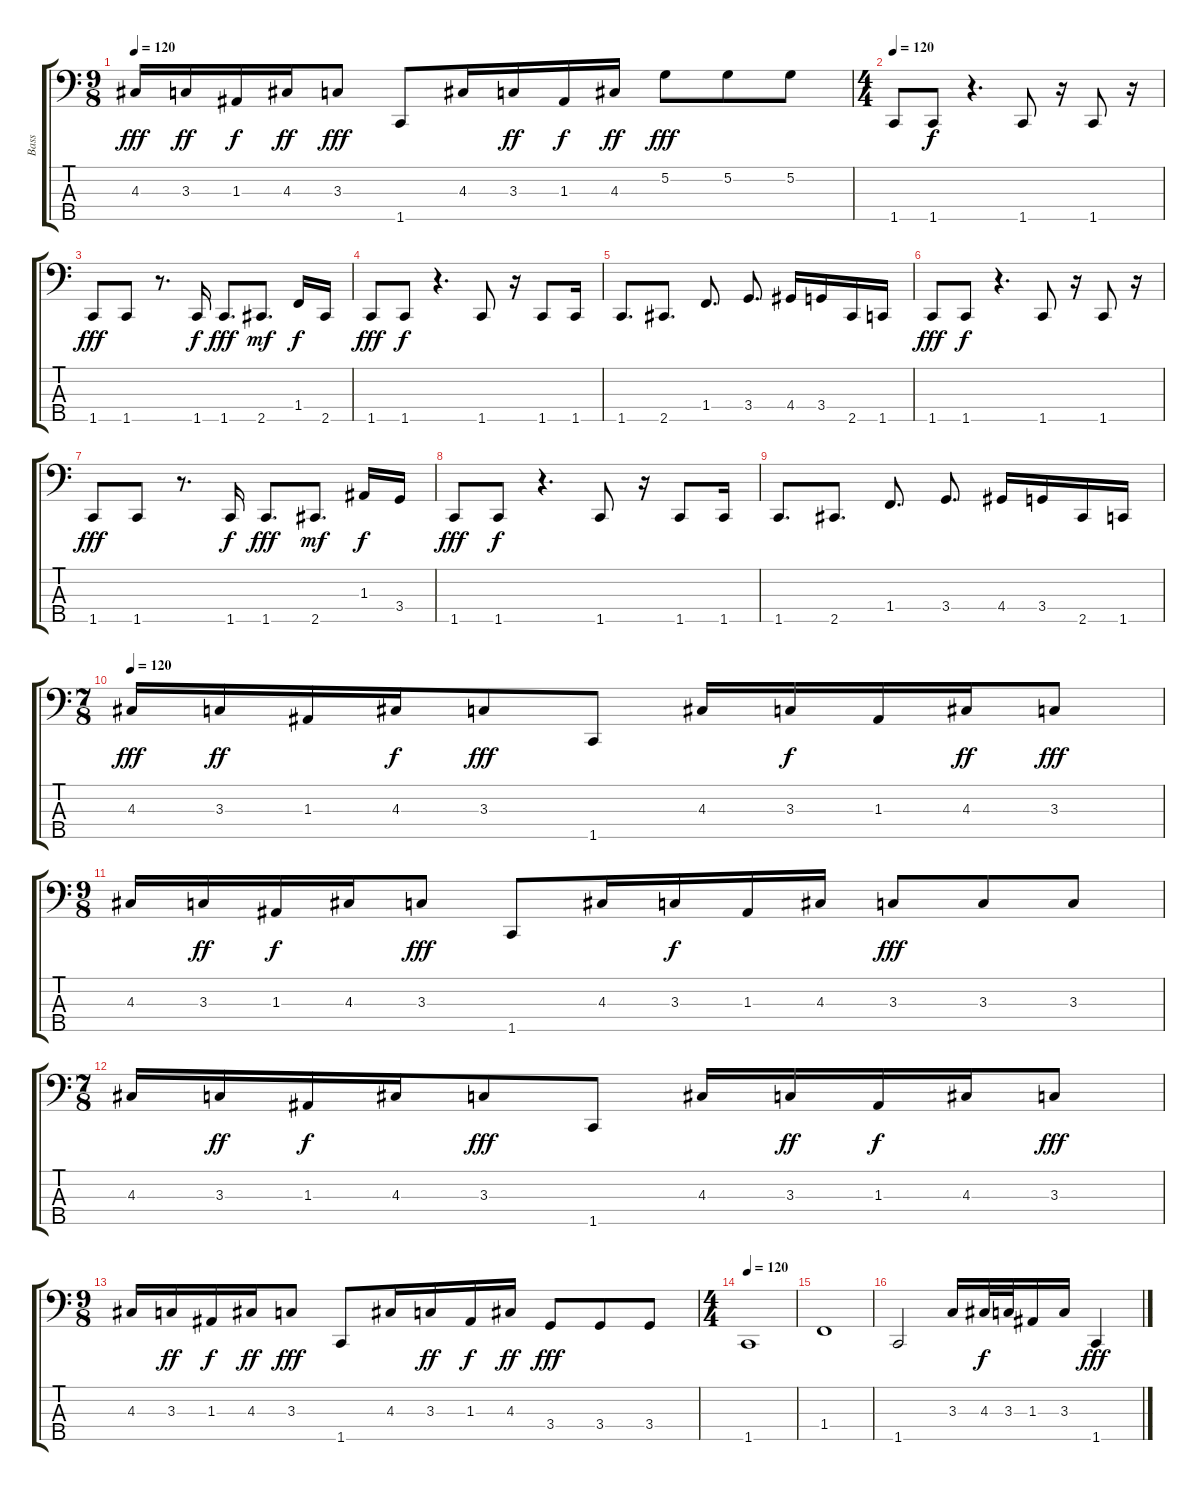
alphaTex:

\track ("Bass" "Bass") {instrument electricbassfinger}
\staff {score tabs}
\tuning (G2 D2 A1 E1 B0) {hide}
\ts (9 8)
\tempo 120
\clef f4
\ks c
4.3.16{dy fff} 3.3.16{dy ff} 1.3.16{dy f} 4.3.16{dy ff} 3.3.8{dy fff} 1.5.8 4.3.16 3.3.16{dy ff} 1.3.16{dy f} 4.3.16{dy ff} 5.2.8{dy fff} 5.2.8 5.2.8 |
\ts (4 4)
\tempo 120
1.5.8 1.5.8{dy f} r.4{d} 1.5.8 r.16 1.5.8 r.16 |
1.5.8{dy fff} 1.5.8 r.8{d} 1.5.16{dy f} 1.5.8{d dy fff} 2.5.8{d dy mf} 1.4.16{dy f} 2.5.16 |
1.5.8{dy fff} 1.5.8{dy f} r.4{d} 1.5.8 r.16 1.5.8 1.5.16 |
1.5.8{d} 2.5.8{d} 1.4.8{d} 3.4.8{d} 4.4.16 3.4.16 2.5.16 1.5.16 |
1.5.8{dy fff} 1.5.8{dy f} r.4{d} 1.5.8 r.16 1.5.8 r.16 |
1.5.8{dy fff} 1.5.8 r.8{d} 1.5.16{dy f} 1.5.8{d dy fff} 2.5.8{d dy mf} 1.3.16{dy f} 3.4.16 |
1.5.8{dy fff} 1.5.8{dy f} r.4{d} 1.5.8 r.16 1.5.8 1.5.16 |
1.5.8{d} 2.5.8{d} 1.4.8{d} 3.4.8{d} 4.4.16 3.4.16 2.5.16 1.5.16 |
\ts (7 8)
\tempo 120
4.3.16{dy fff} 3.3.16{dy ff} 1.3.16 4.3.16{dy f} 3.3.8{dy fff} 1.5.8 4.3.16 3.3.16{dy f} 1.3.16 4.3.16{dy ff} 3.3.8{dy fff} |
\ts (9 8)
4.3.16 3.3.16{dy ff} 1.3.16{dy f} 4.3.16 3.3.8{dy fff} 1.5.8 4.3.16 3.3.16{dy f} 1.3.16 4.3.16 3.3.8{dy fff} 3.3.8 3.3.8 |
\ts (7 8)
4.3.16 3.3.16{dy ff} 1.3.16{dy f} 4.3.16 3.3.8{dy fff} 1.5.8 4.3.16 3.3.16{dy ff} 1.3.16{dy f} 4.3.16 3.3.8{dy fff} |
\ts (9 8)
4.3.16 3.3.16{dy ff} 1.3.16{dy f} 4.3.16{dy ff} 3.3.8{dy fff} 1.5.8 4.3.16 3.3.16{dy ff} 1.3.16{dy f} 4.3.16{dy ff} 3.4.8{dy fff} 3.4.8 3.4.8 |
\ts (4 4)
\tempo 120
1.5.1 |
1.4.1 |
1.5.2 3.3.16 4.3.32{dy f} 3.3.32 1.3.16 3.3.16 1.5.4{dy fff}
